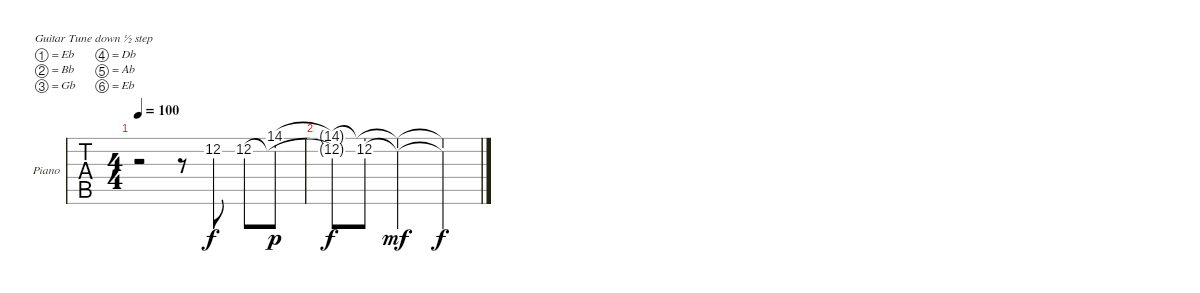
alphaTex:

\bracketExtendMode groupsimilarinstruments
\firstSystemTrackNameOrientation horizontal
\otherSystemsTrackNameOrientation horizontal
\track ("Piano" "Piano") {instrument distortionguitar}
\staff {tabs}
\tuning (Eb4 Bb3 Gb3 Db3 Ab2 Eb2)
\ts (4 4)
\tempo 100
\clef g2
\scale
0.333333
\ks c
r.2{dy f} r.8 12.2.8 12.2.8 (14.1 12.2{t}).8{dy p} |
\scale
0.333333 (12.2{t} 14.1{t}).8{dy f} (14.1{t} 12.2).8 (14.1{t} 12.2{t}).2{dy mf} (14.1{t} 12.2{t}).4{dy f} |
\scale
0.333333 |
\scale
0.333333 |
\scale
0.333333 |
\scale
0.333333 |
\scale
0.333333 |
\scale
0.333333 |
\scale
0.333333 |
\scale
0.333333 |
\scale
0.333333 |
\scale
0.333333 |
\scale
0.333333 |
\scale
0.333333 |
\scale
0.333333 |
\scale
0.333333
